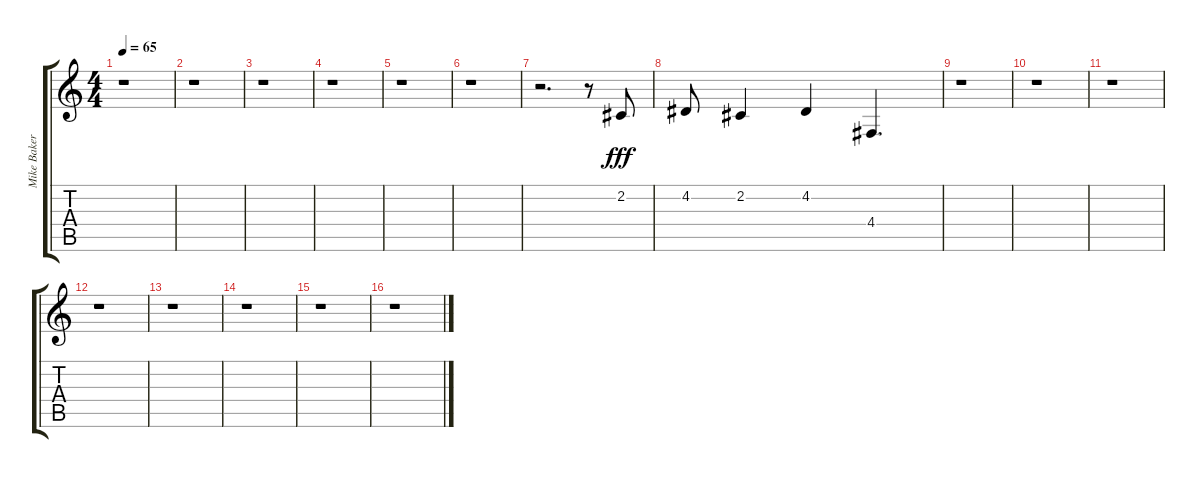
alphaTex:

\track ("Mike Baker" "Mike Baker") {instrument tenorsax}
\staff {score tabs}
\tuning (E4 B3 G3 D3 A2 E2) {hide}
\ts (4 4)
\tempo 65
\clef g2
\ks c
r.1{dy f} |
r.1 |
r.1 |
r.1 |
r.1 |
r.1 |
r.2{d} r.8 2.2.8{dy fff} |
4.2.8 2.2.4 4.2.4 4.4.4{d} |
r.1 |
r.1 |
r.1 |
r.1 |
r.1 |
r.1 |
r.1 |
r.1
